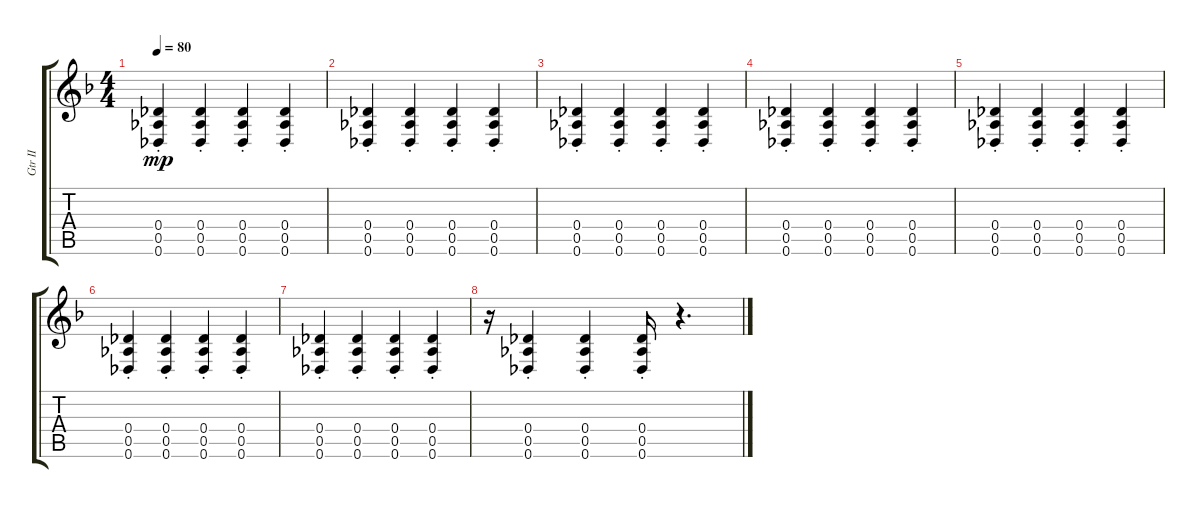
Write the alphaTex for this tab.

\track ("Gtr II" "Gtr II") {instrument overdrivenguitar}
\staff {score tabs}
\tuning (Eb4 Bb3 Gb3 Db3 Ab2 Db2) {hide}
\ts (4 4)
\tempo 80
\clef g2
\ks f
(0.4{st} 0.5{st} 0.6{st}).4{dy mp} (0.4{st} 0.5{st} 0.6{st}).4 (0.4{st} 0.5{st} 0.6{st}).4 (0.4{st} 0.5{st} 0.6{st}).4 |
(0.4{st} 0.5{st} 0.6{st}).4 (0.4{st} 0.5{st} 0.6{st}).4 (0.4{st} 0.5{st} 0.6{st}).4 (0.4{st} 0.5{st} 0.6{st}).4 |
(0.4{st} 0.5{st} 0.6{st}).4 (0.4{st} 0.5{st} 0.6{st}).4 (0.4{st} 0.5{st} 0.6{st}).4 (0.4{st} 0.5{st} 0.6{st}).4 |
(0.4{st} 0.5{st} 0.6{st}).4 (0.4{st} 0.5{st} 0.6{st}).4 (0.4{st} 0.5{st} 0.6{st}).4 (0.4{st} 0.5{st} 0.6{st}).4 |
(0.4{st} 0.5{st} 0.6{st}).4 (0.4{st} 0.5{st} 0.6{st}).4 (0.4{st} 0.5{st} 0.6{st}).4 (0.4{st} 0.5{st} 0.6{st}).4 |
(0.4{st} 0.5{st} 0.6{st}).4 (0.4{st} 0.5{st} 0.6{st}).4 (0.4{st} 0.5{st} 0.6{st}).4 (0.4{st} 0.5{st} 0.6{st}).4 |
(0.4{st} 0.5{st} 0.6{st}).4 (0.4{st} 0.5{st} 0.6{st}).4 (0.4{st} 0.5{st} 0.6{st}).4 (0.4{st} 0.5{st} 0.6{st}).4 |
r.16 (0.4{st} 0.5{st} 0.6{st}).4 (0.4{st} 0.5{st} 0.6{st}).4 (0.4{st} 0.5{st} 0.6{st}).16 r.4{d}
